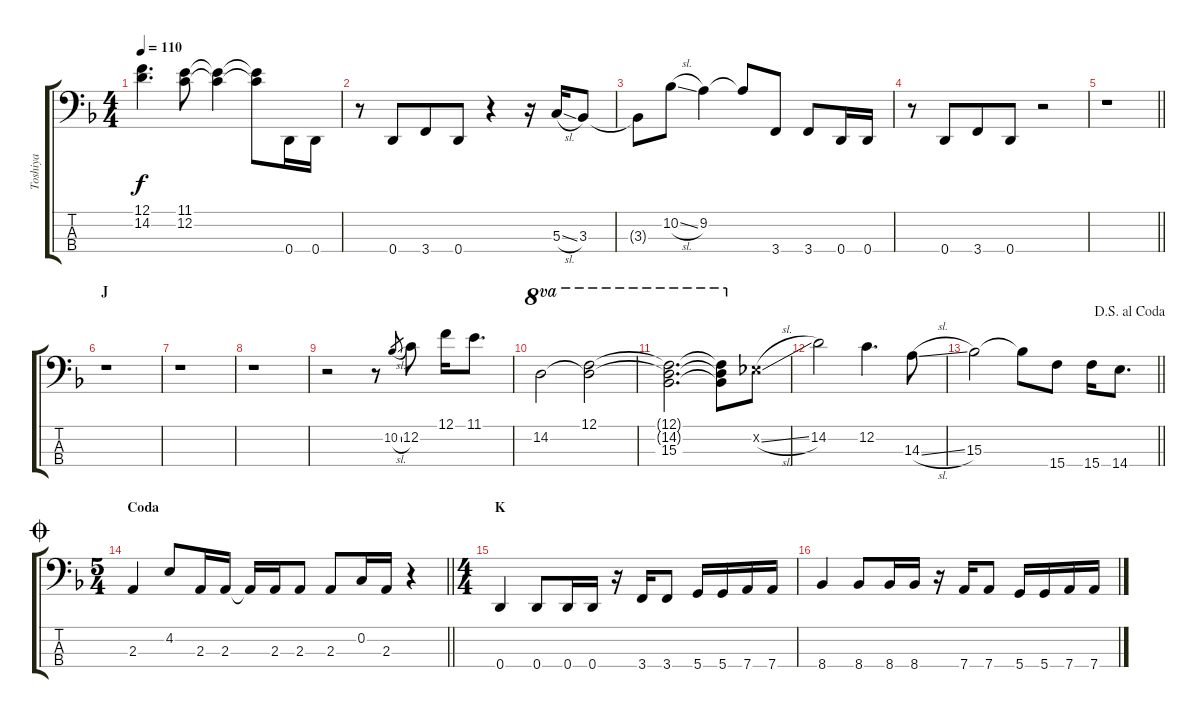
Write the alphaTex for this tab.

\track ("Toshiya" "Toshiya") {instrument electricbasspick}
\staff {score tabs}
\tuning (F2 C2 G1 D1) {hide}
\ts (4 4)
\tempo 110
\clef f4
\ks dminor
(12.1 14.2).4{d dy f} (11.1 12.2).8 (11.1{t} 12.2{t}).4 (11.1{t} 12.2{t}).8 0.4.16 0.4.16 |
r.8 0.4.8{beam merge} 3.4.8 0.4.8 r.4 r.16 5.3{sl}.16 3.3.8 |
3.3{t}.8 10.2{sl}.8 9.2.4 9.2{t}.8 3.4.8 3.4.8 0.4.16 0.4.16 |
r.8 0.4.8{beam merge} 3.4.8 0.4.8 r.2 |
\barLineRight lightlight
r.1 |
\section ("" "J")
r.1 |
r.1 |
r.1 |
r.2 r.8 10.2{sl}.8{gr} 12.2.8 12.1.16 11.1.8{d} |
14.2.2{ot 8va} (12.1 14.2{t}).2{ot 8va} |
(12.1{t} 14.2{t} 15.3).2{d ot 8va} (12.1{t} 14.2{t} 15.3{t}).8{ot 8va} 3.2{sl x}.8 |
14.2.2 12.2.4{d} 14.3{sl}.8 |
\jump dalsegnoalcoda
\barLineRight lightlight
15.3.2 15.3{t}.8 15.4.8 15.4.16 14.4.8{d} |
\ts (5 4)
\section ("" "Coda")
\jump coda
\barLineRight lightlight
2.3.4 4.2.8 2.3.16 2.3.16 2.3{t}.16 2.3.16 2.3.8 2.3.8 0.2.16 2.3.16 r.4 |
\ts (4 4)
\section ("" "K")
0.4.4{instrument slapbass1} 0.4.8 0.4.16 0.4.16 r.16 3.4.16 3.4.8 5.4.16 5.4.16 7.4.16 7.4.16 |
8.4.4 8.4.8 8.4.16 8.4.16 r.16 7.4.16 7.4.8 5.4.16 5.4.16 7.4.16 7.4.16
